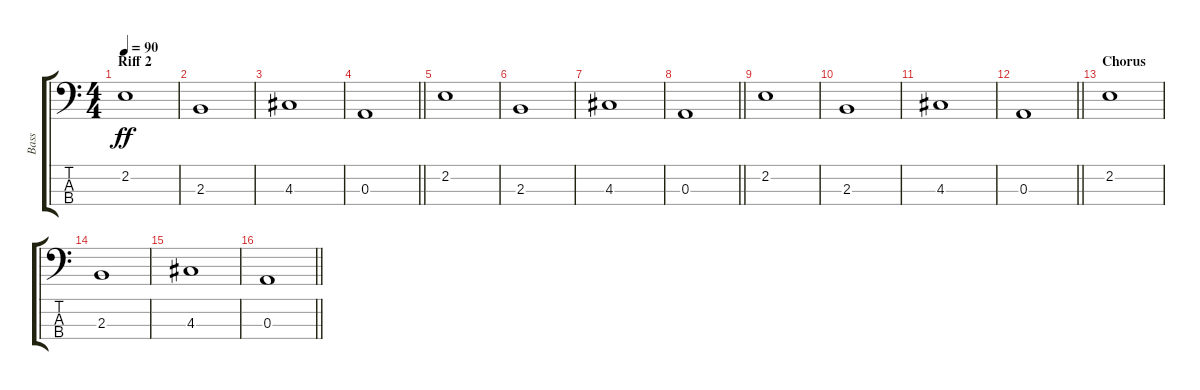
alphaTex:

\track ("Bass" "Bass") {instrument electricbassfinger}
\staff {score tabs}
\tuning (G2 D2 A1 E1) {hide}
\ts (4 4)
\section ("" "Riff 2")
\tempo 90
\clef f4
\ks c
2.2.1{dy ff} |
2.3.1 |
4.3.1 |
\barLineRight lightlight
0.3.1 |
2.2.1 |
2.3.1 |
4.3.1 |
\barLineRight lightlight
0.3.1 |
2.2.1 |
2.3.1 |
4.3.1 |
\barLineRight lightlight
0.3.1 |
\section ("" "Chorus")
2.2.1 |
2.3.1 |
4.3.1 |
\barLineRight lightlight
0.3.1
